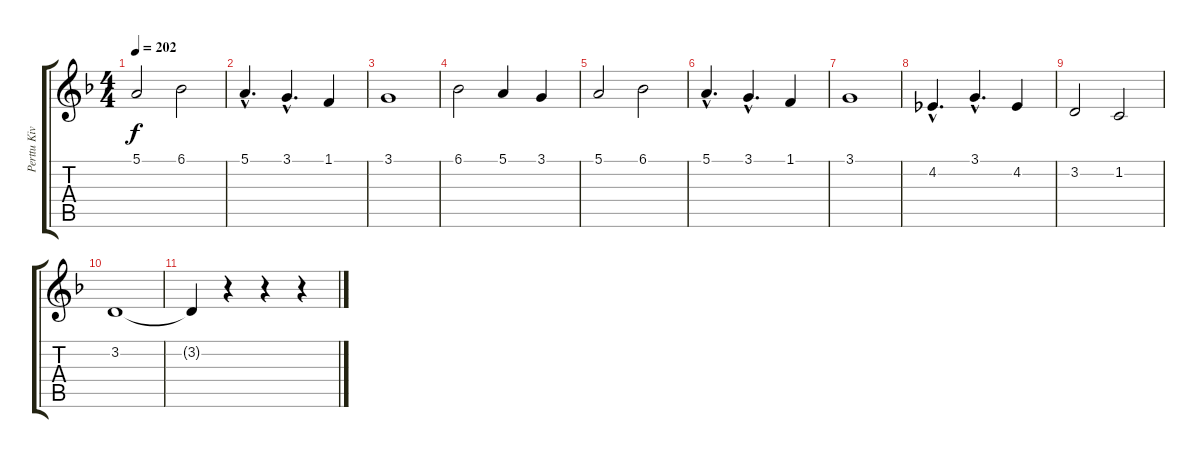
\track ("Perttu Kivilaakso - Lead Cello" "Perttu Kiv") {instrument cello}
\staff {score tabs}
\tuning (E4 B3 G3 D3 A2 E2) {hide}
\ts (4 4)
\tempo 202
\clef g2
\ks f
5.1{t}.2{dy f} 6.1.2 |
5.1{hac}.4{d} 3.1{hac}.4{d} 1.1.4 |
3.1.1 |
6.1.2 5.1.4 3.1.4 |
5.1.2 6.1.2 |
5.1{hac}.4{d} 3.1{hac}.4{d} 1.1.4 |
3.1.1 |
4.2{hac}.4{d} 3.1{hac}.4{d} 4.2.4 |
3.2.2 1.2.2 |
3.2.1 |
3.2{t}.4 r.4 r.4 r.4
